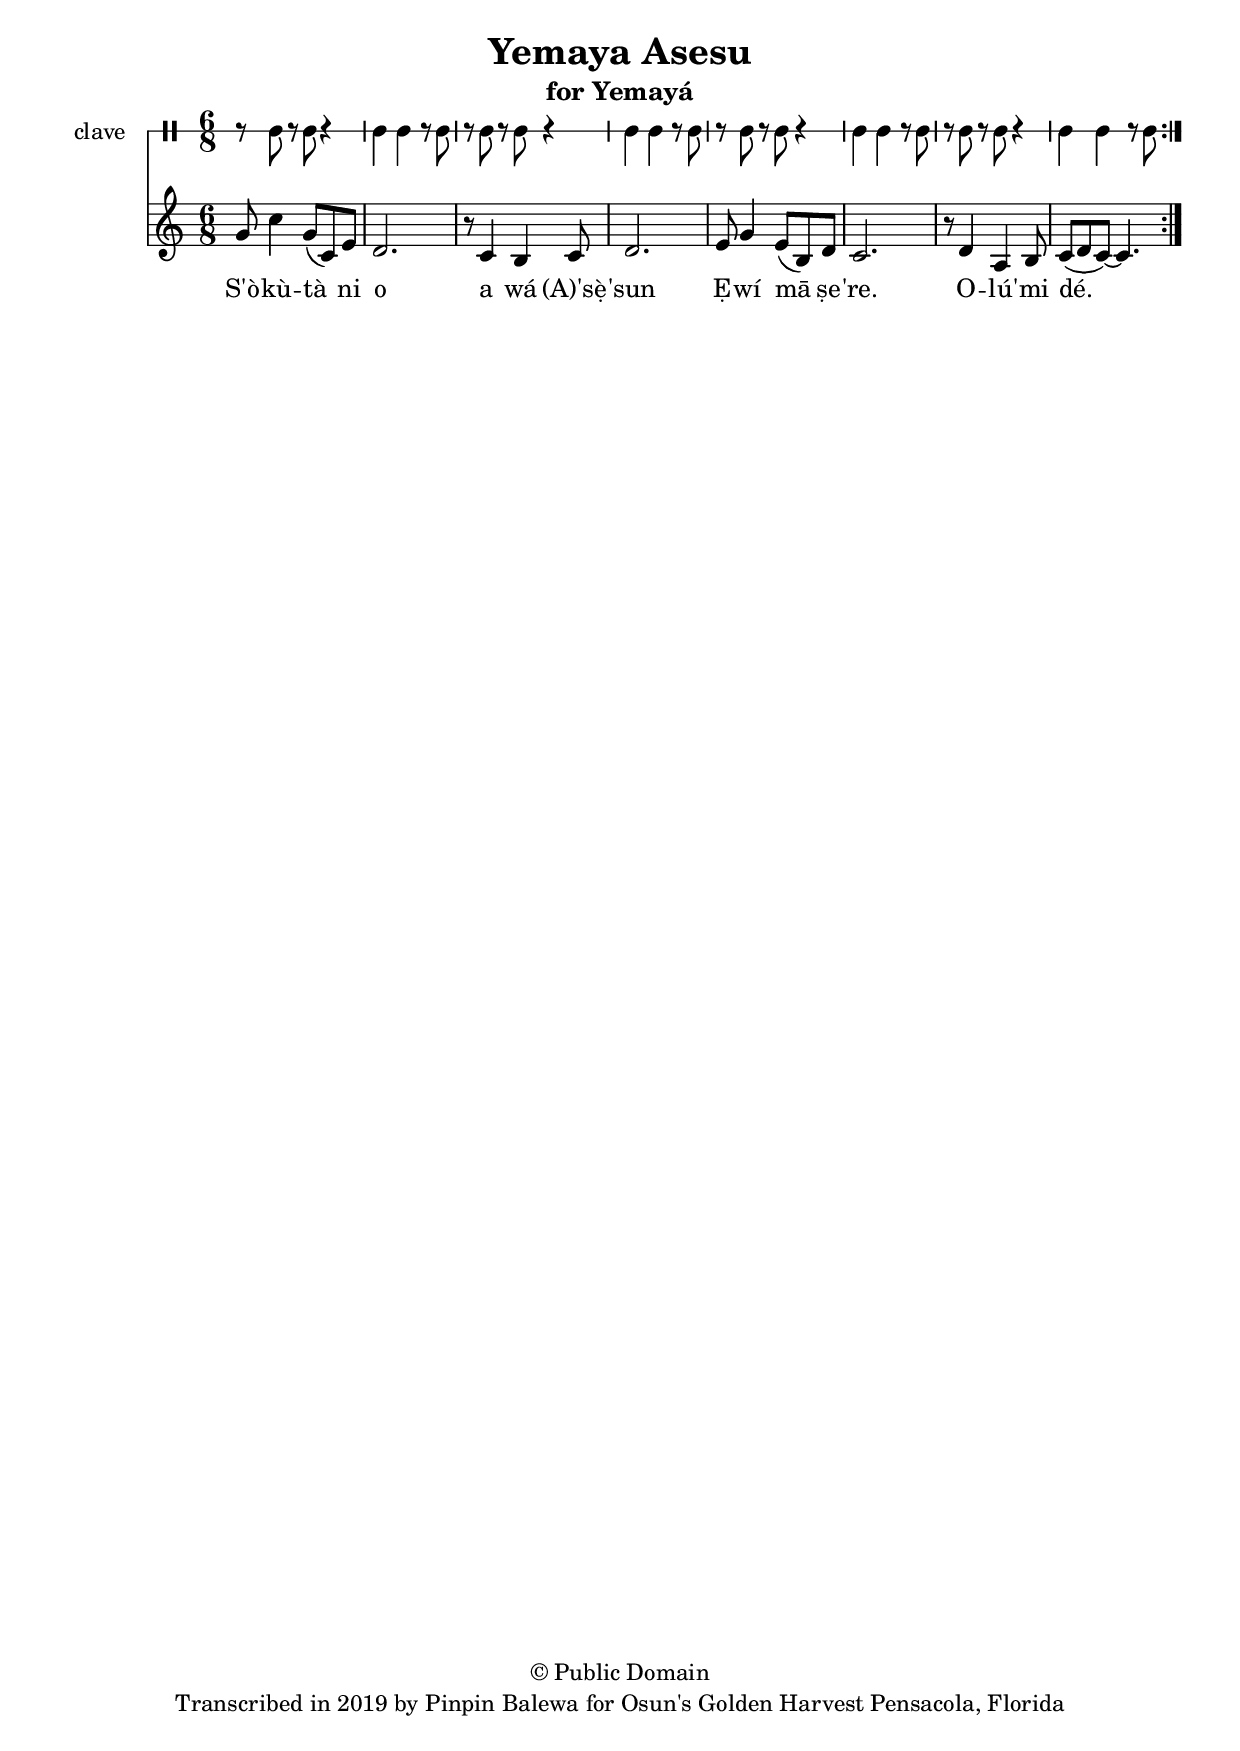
\version "2.18.2"

\header {
	title = "Yemaya Asesu"
	subtitle = "for Yemayá"
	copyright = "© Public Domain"
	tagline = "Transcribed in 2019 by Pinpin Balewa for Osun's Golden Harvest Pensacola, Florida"
}

melody = \relative c'' {
  \clef treble
  \key c \major
  \time 6/8
  \set Score.voltaSpannerDuration = #(ly:make-moment 4/4)
	\new Voice = "words" {
			\repeat volta 2 {
				g8 c4 g8( c,) e | d2. | r8 c4 b c8 | d2. | % S'ò -- kù -- tà ni o a wá (A)'sẹ̀ -- 'sun
        e8 g4 e8( b) d | c2. | r8 d4 a4 b8 | c( d c~) c4. | % Ẹ -- wí mā ṣe -- 're. O -- lú -- 'mi dé.
			}
		}
}

text =  \lyricmode {
	S'ò -- kù -- tà ni o a wá (A)'sẹ̀ -- 'sun
  Ẹ -- wí mā ṣe -- 're. O -- lú -- 'mi dé.
}

clavebeat = \drummode {
	r8 cl r cl r4 |
	cl4 cl r8 cl8 | r8 cl r cl r4 |
	cl4 cl r8 cl8 | r8 cl r cl r4 |
	cl4 cl r8 cl8 | r8 cl r cl r4 |
	cl4 cl r8 cl8 |
}

\score {
  <<
  	\new DrumStaff \with {
  		drumStyleTable = #timbales-style
  		\override StaffSymbol.line-count = #1
  	}
  		<<
  		\set Staff.instrumentName = #"clave"
		\clavebeat
		>>
    \new Staff  {
    	\new Voice = "one" { \melody }
  	}

    \new Lyrics \lyricsto "words" \text
  >>
}

\markup {
    \column {
        \line { \null }
       % \line { Translation (based on John Mason and Migene Gonzales-Wippler): }
       % \line { \null }
       % \line { Bound and helpless, we come to the gush of the spring. }
       % \line { You are said to continually do good. My chief comes. }
       % \line {  }
       % \line {  }
       % \line { \null }
    }
}
